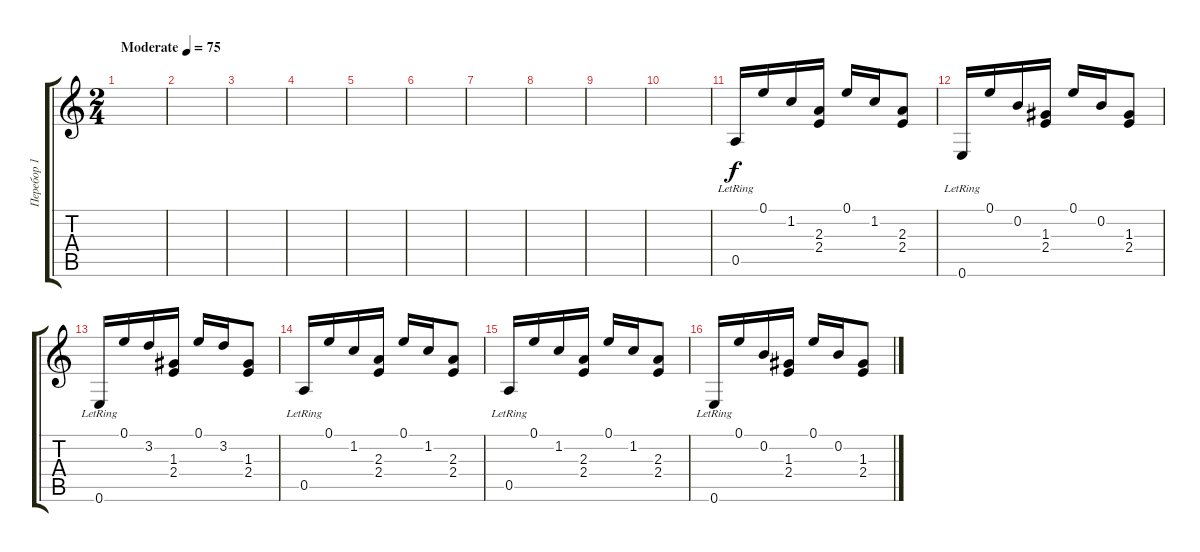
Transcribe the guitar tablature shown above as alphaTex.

\track ("Перебор 1" "Перебор 1") {instrument acousticguitarsteel}
\staff {score tabs}
\tuning (E4 B3 G3 D3 A2 E2) {hide}
\ts (2 4)
\tempo (75 "Moderate")
\clef g2
\ks c
|
|
|
|
|
|
|
|
|
|
0.5{lr}.16 0.1.16 1.2.16 (2.3 2.4).16 0.1.16 1.2.16 (2.3 2.4).8 |
0.6{lr}.16 0.1.16{beam Up} 0.2.16{beam Up} (1.3 2.4).16{beam Up} 0.1.16{beam Up} 0.2.16{beam Up} (1.3 2.4).8{beam Up} |
0.6{lr}.16 0.1.16{beam Up} 3.2.16{beam Up} (1.3 2.4).16{beam Up} 0.1.16{beam Up} 3.2.16{beam Up} (1.3 2.4).8{beam Up} |
0.5{lr}.16 0.1.16 1.2.16 (2.3 2.4).16 0.1.16 1.2.16 (2.3 2.4).8 |
0.5{lr}.16 0.1.16 1.2.16 (2.3 2.4).16 0.1.16 1.2.16 (2.3 2.4).8 |
0.6{lr}.16 0.1.16{beam Up} 0.2.16{beam Up} (1.3 2.4).16{beam Up} 0.1.16{beam Up} 0.2.16{beam Up} (1.3 2.4).8{beam Up}
